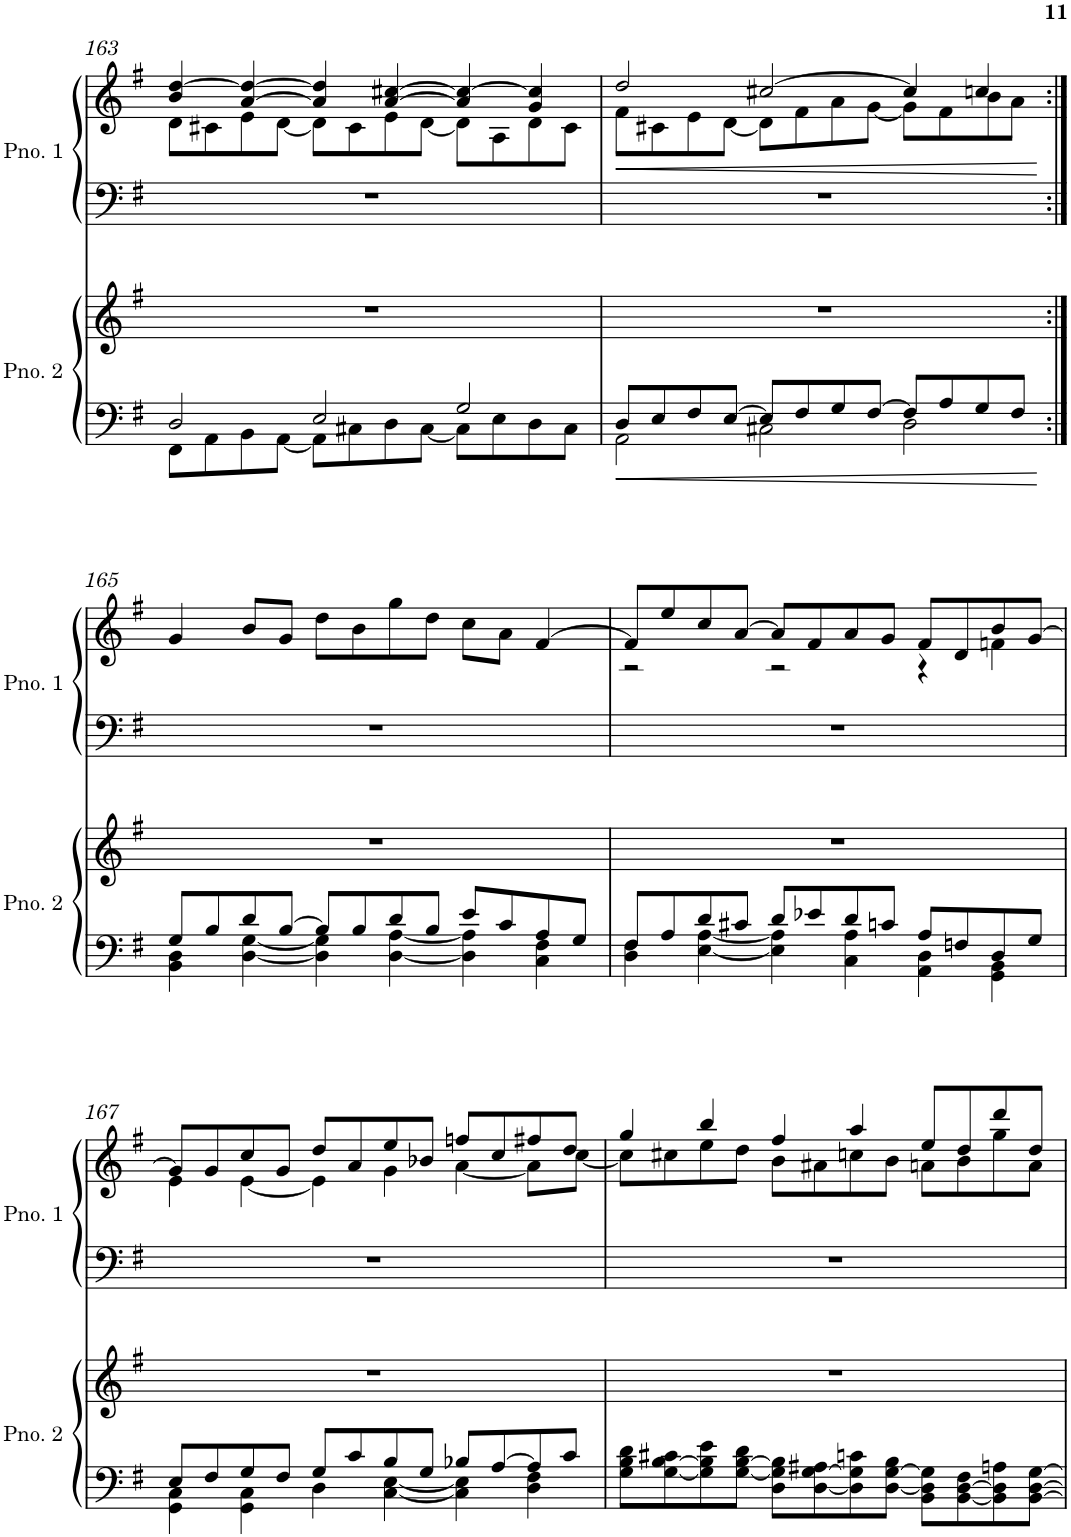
**kern	**kern	**kern	**kern	**dynam
*part2	*part2	*part1	*part1	*part1
*staff4	*staff3	*staff2	*staff1	*staff1/2
*I"Piano 2	*	*I"Piano 1	*	*
*I'Pno. 2	*	*I'Pno. 1	*	*
!!LO:PB:g=z
*clefF4	*clefG2	*clefF4	*clefG2	*
*k[f#]	*k[f#]	*k[f#]	*k[f#]	*
*M3/2	*M3/2	*M3/2	*M3/2	*
=163	=163	=163	=163	=163
*^	*	*	*^	*
2D/	8FF#\L	1.r	1.r	4b/ [4dd/	8d\L	.
.	8AA\	.	.	.	8c#X\	.
.	8BB\	.	.	[4a/ 4dd/_	8e\	.
.	[8AA\J	.	.	.	[8d\J	.
2E/	8AA\L]	.	.	4a/] 4dd/]	8d\L]	.
.	8C#X\	.	.	.	8c#\	.
.	8D\	.	.	[4a/ [4cc#X/	8e\	.
.	[8C#\J	.	.	.	[8d\J	.
2G/	8C#\L]	.	.	4a/] 4cc#/_	8d\L]	.
.	8E\	.	.	.	8A\	.
.	8D\	.	.	4g/ 4cc#/]	8d\	.
.	8C#\J	.	.	.	8c#\J	.
=164	=164	=164	=164	=164	=164	=164
!	!	!	!	!	!	!LO:HP:b
8D/L	2AA\	1.r	1.r	2dd/	8f#\L	<
8E/	.	.	.	.	8c#X\	.
8F#/	.	.	.	.	8e\	.
[8E/J	.	.	.	.	[8d\J	.
8E/L]	2C#X\	.	.	[2cc#X/	8d\L]	.
8F#/	.	.	.	.	8f#\	.
8G/	.	.	.	.	8a\	.
[8F#/J	.	.	.	.	[8g\J	.
8F#/L]	2D\	.	.	4cc#/]	8g\L]	.
8A/	.	.	.	.	8f#\	.
8G/	.	.	.	4ccn/	8b\	.
8F#/J	.	.	.	.	8a\J	.
*v	*v	*	*	*v	*v	*
.	.	.	.	[
!!LO:LB:g=z
=165:|!	=165:|!	=165:|!	=165:|!	=165:|!
*^	*	*	*	*
8G/L	4BB\ 4D\	1.r	1.r	4g/	.
8B/	.	.	.	.	.
8d/	[4D\ [4G\	.	.	8b/L	.
[8B/J	.	.	.	8g/J	.
8B/L]	4D\] 4G\]	.	.	8dd\L	.
8B/	.	.	.	8b\	.
8d/	[4D\ [4A\	.	.	8gg\	.
8B/J	.	.	.	8dd\J	.
8e/L	4D\] 4A\]	.	.	8cc\L	.
8c/	.	.	.	8a\J	.
8A/	4C\ 4F#\	.	.	[4f#/	.
8G/J	.	.	.	.	.
=166	=166	=166	=166	=166	=166
*	*	*	*	*^	*
8F#/L	4D\ 4F#\	1.r	1.r	8f#/L]	2r	.
8A/	.	.	.	8ee/	.	.
8d/	[4E\ [4A\	.	.	8cc/	.	.
8c#X/J	.	.	.	[8a/J	.	.
8d/L	4E\] 4A\]	.	.	8a/L]	2r	.
8e-X/	.	.	.	8f#/	.	.
8d/	4C\ 4A\	.	.	8a/	.	.
8cn/J	.	.	.	8g/J	.	.
8A/L	4AA\ 4D\	.	.	8f#/L	4r	.
8Fn/	.	.	.	8d/	.	.
8D/	4GG\ 4BB\	.	.	8b/	4fn\	.
8G/J	.	.	.	[8g/J	.	.
!!LO:LB:g=z	!!
=167	=167	=167	=167	=167	=167	=167
8E/L	4GG\ 4C\	1.r	1.r	8g/L]	4e\	.
8F#/	.	.	.	8g/	.	.
8G/	4GG\ 4C\	.	.	8cc/	[4e\	.
8F#/J	.	.	.	8g/J	.	.
8G/L	4D\	.	.	8dd/L	4e\]	.
8c/	.	.	.	8a/	.	.
8B/	[4C\ [4E\	.	.	8ee/	4g\	.
8G/J	.	.	.	8b-X/J	.	.
8B-X/L	4C\] 4E\]	.	.	8ffn/L	[4a\	.
[8A/	.	.	.	8cc/	.	.
8A/]	4D\ 4F#\	.	.	8ff#X/	8a\L]	.
8c/J	.	.	.	8dd/J	[8cc\J	.
*v	*v	*	*	*	*	*
=168	=168	=168	=168	=168	=168
8G\ 8B\ 8d\L	1.r	1.r	4gg/	8cc\L]	.
[8G\ [8B\ 8c#X\	.	.	.	8cc#X\	.
8G\] 8B\] 8e\	.	.	4bb/	8ee\	.
[8G\ [8B\ 8d\J	.	.	.	8dd\J	.
8D\ 8G\] 8B\]L	.	.	4ff#/	8b\L	.
[8D\ [8G\ 8A#X\	.	.	.	8a#X\	.
8D\] 8G\] 8cn\	.	.	4aa/	8ccn\	.
[8D\ [8G\ 8B\J	.	.	.	8b\J	.
8BB\ 8D\] 8G\]L	.	.	8ee/L	8an\L	.
[8BB\ [8D\ 8F#\	.	.	8dd/	8b\	.
8BB\] 8D\] 8An\	.	.	8ddd/	8gg\	.
[8BB\ [8D\ [8G\J	.	.	8dd/J	8a\J	.
*	*	*	*v	*v	*
=	=	=	=	=
*-	*-	*-	*-	*-
